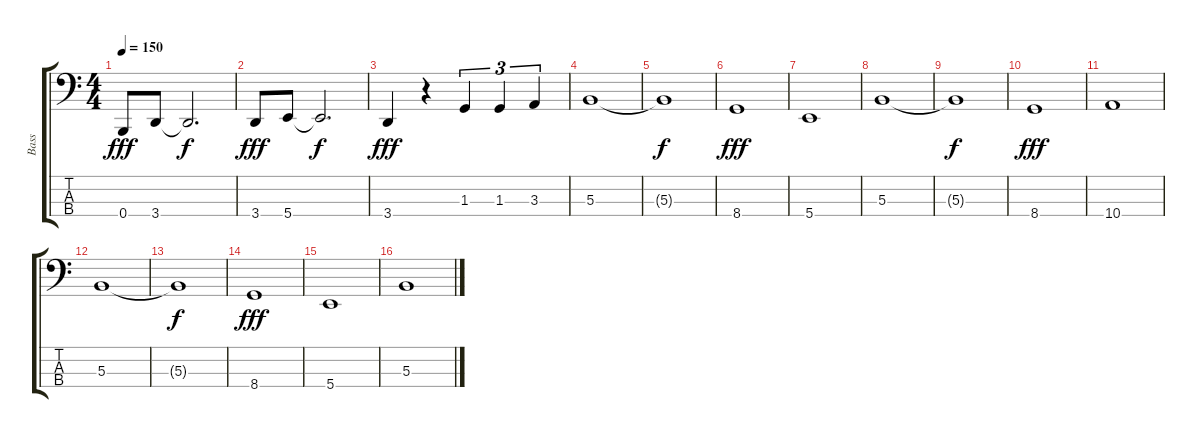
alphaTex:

\track ("Bass" "Bass") {instrument electricbasspick}
\staff {score tabs}
\tuning (E2 B1 Gb1 B0) {hide}
\ts (4 4)
\tempo 150
\clef f4
\ks c
0.4.8{dy fff} 3.4.8 3.4{t}.2{d dy f} |
3.4.8{dy fff} 5.4.8 5.4{t}.2{d dy f} |
3.4.4{dy fff} r.4 1.3.4{tu (3 2)} 1.3.4{tu (3 2)} 3.3.4{tu (3 2)} |
5.3.1 |
5.3{t}.1{dy f} |
8.4.1{dy fff} |
5.4.1 |
5.3.1 |
5.3{t}.1{dy f} |
8.4.1{dy fff} |
10.4.1 |
5.3.1 |
5.3{t}.1{dy f} |
8.4.1{dy fff} |
5.4.1 |
5.3.1
